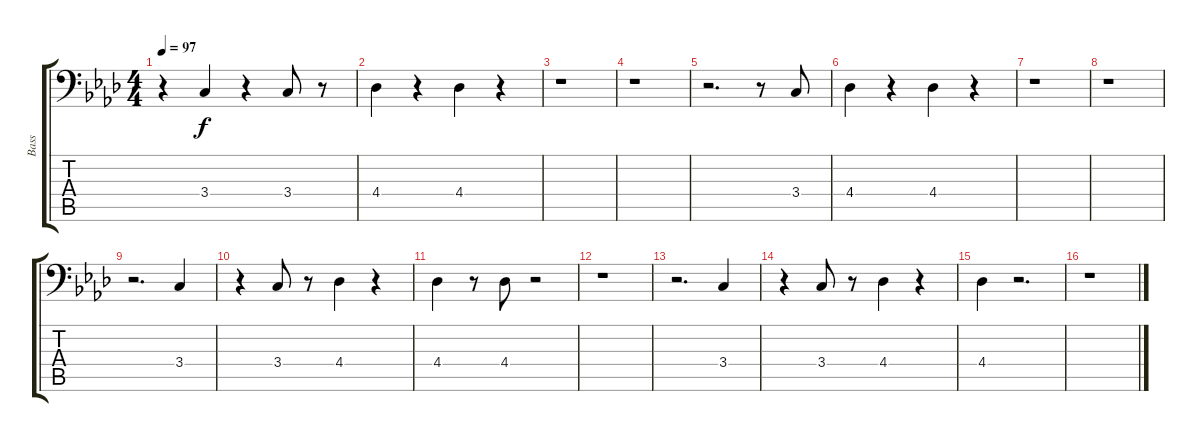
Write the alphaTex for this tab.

\track ("Bass" "Bass") {instrument electricbassfinger}
\staff {score tabs}
\tuning (C3 G2 D2 A1 E1 B0) {hide}
\ts (4 4)
\tempo 97
\clef f4
\ks ab
r.4{dy f} 3.4.4 r.4 3.4.8 r.8 |
4.4.4 r.4 4.4.4 r.4 |
r.1 |
r.1 |
r.2{d} r.8 3.4.8 |
4.4.4 r.4 4.4.4 r.4 |
r.1 |
r.1 |
r.2{d} 3.4.4 |
r.4 3.4.8 r.8 4.4.4 r.4 |
4.4.4 r.8 4.4.8 r.2 |
r.1 |
r.2{d} 3.4.4 |
r.4 3.4.8 r.8 4.4.4 r.4 |
4.4.4 r.2{d} |
r.1
